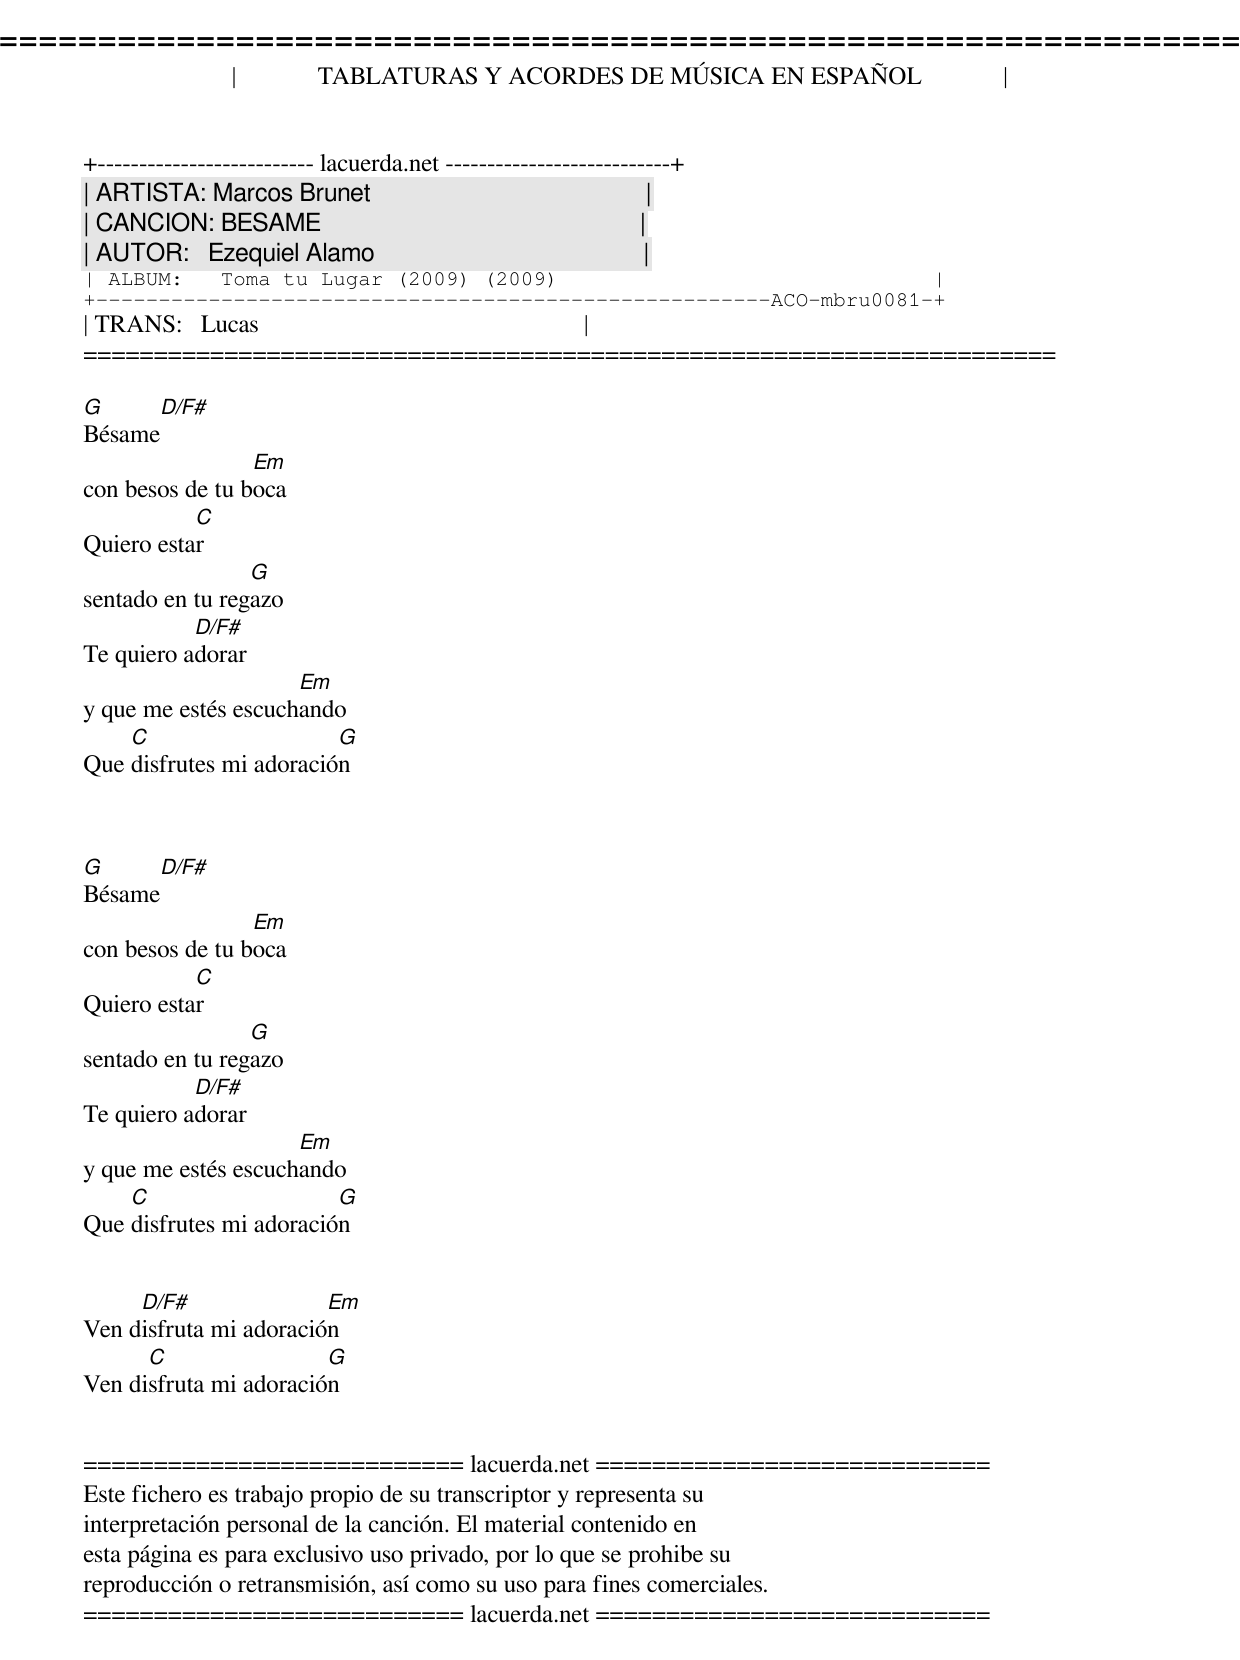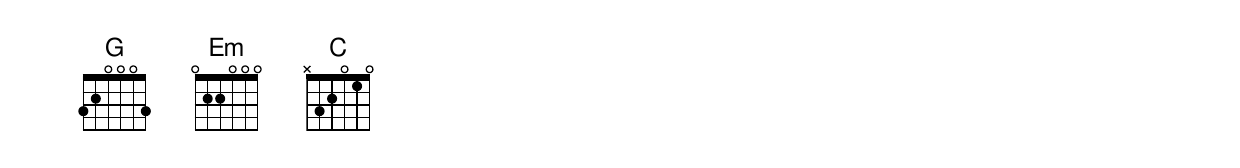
=====================================================================
|             TABLATURAS Y ACORDES DE MÚSICA EN ESPAÑOL             |
+-------------------------- lacuerda.net ---------------------------+
| ARTISTA: Marcos Brunet                                            |
| CANCION: BESAME                                                   |
| AUTOR:   Ezequiel Alamo                                           |
| ALBUM:   Toma tu Lugar (2009) (2009)                              |
+------------------------------------------------------ACO-mbru0081-+
| TRANS:   Lucas                                                    |
=====================================================================

G     D/F#
Bésame
                 Em
con besos de tu boca
           C
Quiero estar
                 G
sentado en tu regazo
           D/F#
Te quiero adorar
                     Em
y que me estés escuchando
    C                    G
Que disfrutes mi adoración



G     D/F#
Bésame
                 Em
con besos de tu boca
           C
Quiero estar
                 G
sentado en tu regazo
           D/F#
Te quiero adorar
                     Em
y que me estés escuchando
    C                    G
Que disfrutes mi adoración


     D/F#               Em
Ven disfruta mi adoración
      C                 G
Ven disfruta mi adoración


=========================== lacuerda.net ============================
Este fichero es trabajo propio de su transcriptor y representa su
interpretación personal de la canción. El material contenido en
esta página es para exclusivo uso privado, por lo que se prohibe su
reproducción o retransmisión, así como su uso para fines comerciales.
=========================== lacuerda.net ============================
